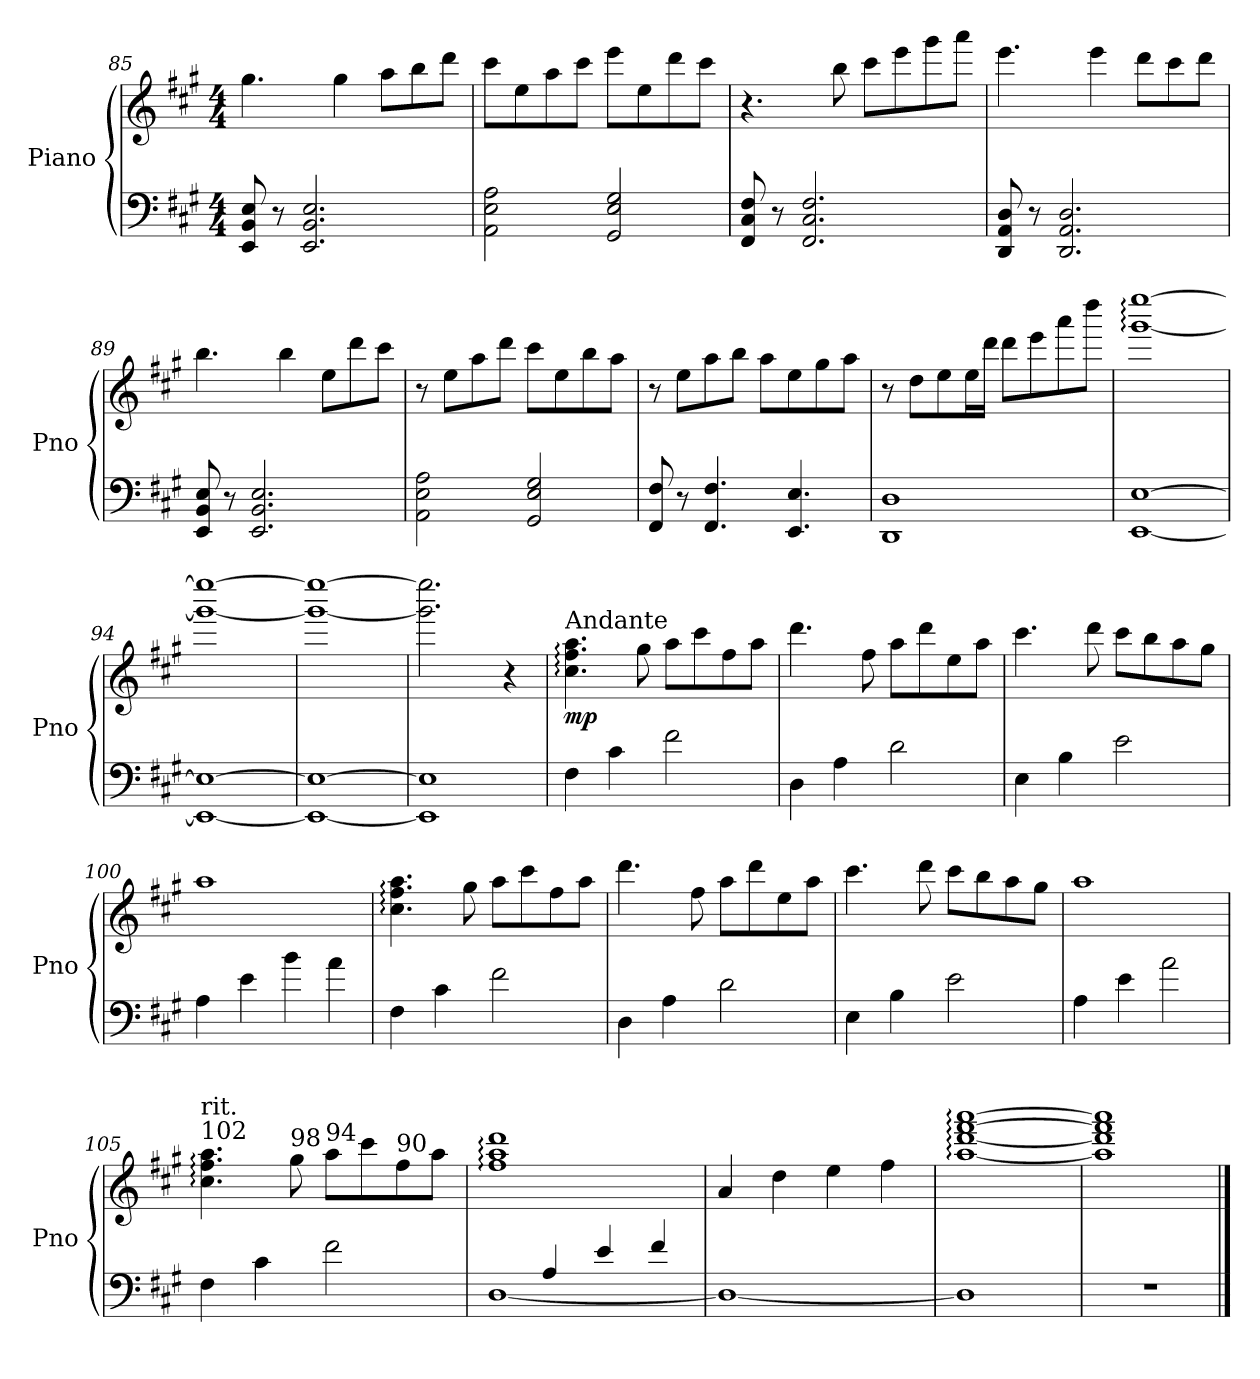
**kern	**kern	**dynam
*part1	*part1	*part1
*staff2	*staff1	*staff1/2
*I"Piano	*	*
*I'Pno	*	*
!!LO:LB:g=z
*clefF4	*clefG2	*
*k[f#c#g#]	*k[f#c#g#]	*
*A:	*A:	*
*M4/4	*M4/4	*
=85	=85	=85
8EE/ 8BB/ 8E/	4.gg#\	.
8r	.	.
2.EE/ 2.BB/ 2.E/	.	.
.	4gg#\	.
.	8aa\L	.
.	8bb\	.
.	8ddd\J	.
=86	=86	=86
2AA\ 2E\ 2A\	8ccc#\L	.
.	8ee\	.
.	8aa\	.
.	8ccc#\J	.
2GG#/ 2E/ 2G#/	8eee\L	.
.	8ee\	.
.	8ddd\	.
.	8ccc#\J	.
=87	=87	=87
8FF#/ 8C#/ 8F#/	4.r	.
8r	.	.
2.FF#/ 2.C#/ 2.F#/	.	.
.	8bb\	.
.	8ccc#\L	.
.	8eee\	.
.	8ggg#\	.
.	8aaa\J	.
=88	=88	=88
8DD/ 8AA/ 8D/	4.eee\	.
8r	.	.
2.DD/ 2.AA/ 2.D/	.	.
.	4eee\	.
.	8ddd\L	.
.	8ccc#\	.
.	8ddd\J	.
=89	=89	=89
8EE/ 8BB/ 8E/	4.bb\	.
8r	.	.
2.EE/ 2.BB/ 2.E/	.	.
.	4bb\	.
.	8ee\L	.
.	8ddd\	.
.	8ccc#\J	.
=90	=90	=90
2AA\ 2E\ 2A\	8r	.
.	8ee\L	.
.	8aa\	.
.	8ddd\J	.
2GG#/ 2E/ 2G#/	8ccc#\L	.
.	8ee\	.
.	8bb\	.
.	8aa\J	.
!!LO:LB:g=z
=91	=91	=91
8FF#/ 8F#/	8r	.
8r	8ee\L	.
4.FF#/ 4.F#/	8aa\	.
.	8bb\J	.
.	8aa\L	.
4.EE/ 4.E/	8ee\	.
.	8gg#\	.
.	8aa\J	.
=92	=92	=92
1DD 1D	8r	.
.	8dd\L	.
.	8ee\	.
.	16ee\L	.
.	16ddd\JJ	.
.	8ddd\L	.
.	8eee\	.
.	8aaa\	.
.	8dddd\J	.
=93	=93	=93
[1EE [1E	[1ggg#: [1eeee:	.
=94	=94	=94
1EE_ 1E_	1ggg#_ 1eeee_	.
=95	=95	=95
1EE_ 1E_	1ggg#_ 1eeee_	.
=96	=96	=96
1EE] 1E]	2.ggg#\] 2.eeee\]	.
.	4r	.
=97	=97	=97
!	!LO:TX:a:t=Andante	!
!	!	!LO:DY:b
4F#\	4.cc#\: 4.ff#\: 4.aa\:	mp
4c#\	.	.
.	8gg#\	.
2f#\	8aa\L	.
.	8ccc#\	.
.	8ff#\	.
.	8aa\J	.
=98	=98	=98
4D\	4.ddd\	.
4A\	.	.
.	8ff#\	.
2d\	8aa\L	.
.	8ddd\	.
.	8ee\	.
.	8aa\J	.
!!LO:LB:g=z
=99	=99	=99
4E\	4.ccc#\	.
4B\	.	.
.	8ddd\	.
2e\	8ccc#\L	.
.	8bb\	.
.	8aa\	.
.	8gg#\J	.
=100	=100	=100
4A\	1aa	.
4e\	.	.
4b\	.	.
4a\	.	.
=101	=101	=101
4F#\	4.cc#\: 4.ff#\: 4.aa\:	.
4c#\	.	.
.	8gg#\	.
2f#\	8aa\L	.
.	8ccc#\	.
.	8ff#\	.
.	8aa\J	.
=102	=102	=102
4D\	4.ddd\	.
4A\	.	.
.	8ff#\	.
2d\	8aa\L	.
.	8ddd\	.
.	8ee\	.
.	8aa\J	.
=103	=103	=103
4E\	4.ccc#\	.
4B\	.	.
.	8ddd\	.
2e\	8ccc#\L	.
.	8bb\	.
.	8aa\	.
.	8gg#\J	.
=104	=104	=104
4A\	1aa	.
4e\	.	.
2a\	.	.
=105	=105	=105
!	!LO:TX:a:t=102	!
!	!LO:TX:a:t=rit.	!
4F#\	4.cc#\: 4.ff#\: 4.aa\:	.
4c#\	.	.
!	!LO:TX:a:t=98	!
.	8gg#\	.
!	!LO:TX:a:t=94	!
2f#\	8aa\L	.
.	8ccc#\	.
!	!LO:TX:a:t=90	!
.	8ff#\	.
.	8aa\J	.
!!LO:LB:g=z
=106	=106	=106
*^	*	*
4ryy	[1D	1ff#: 1aa: 1ddd:	.
4A/	.	.	.
4e/	.	.	.
4f#/	.	.	.
=107	=107	=107	=107
1ryy	1D_	4a/	.
.	.	4dd\	.
.	.	4ee\	.
.	.	4ff#\	.
=108	=108	=108	=108
1ryy	1D]	[1aa: [1ddd: [1fff#: [1aaa:	.
*v	*v	*	*
=109	=109	=109
1r	1aa] 1ddd] 1fff#] 1aaa]	.
==	==	==
*-	*-	*-
